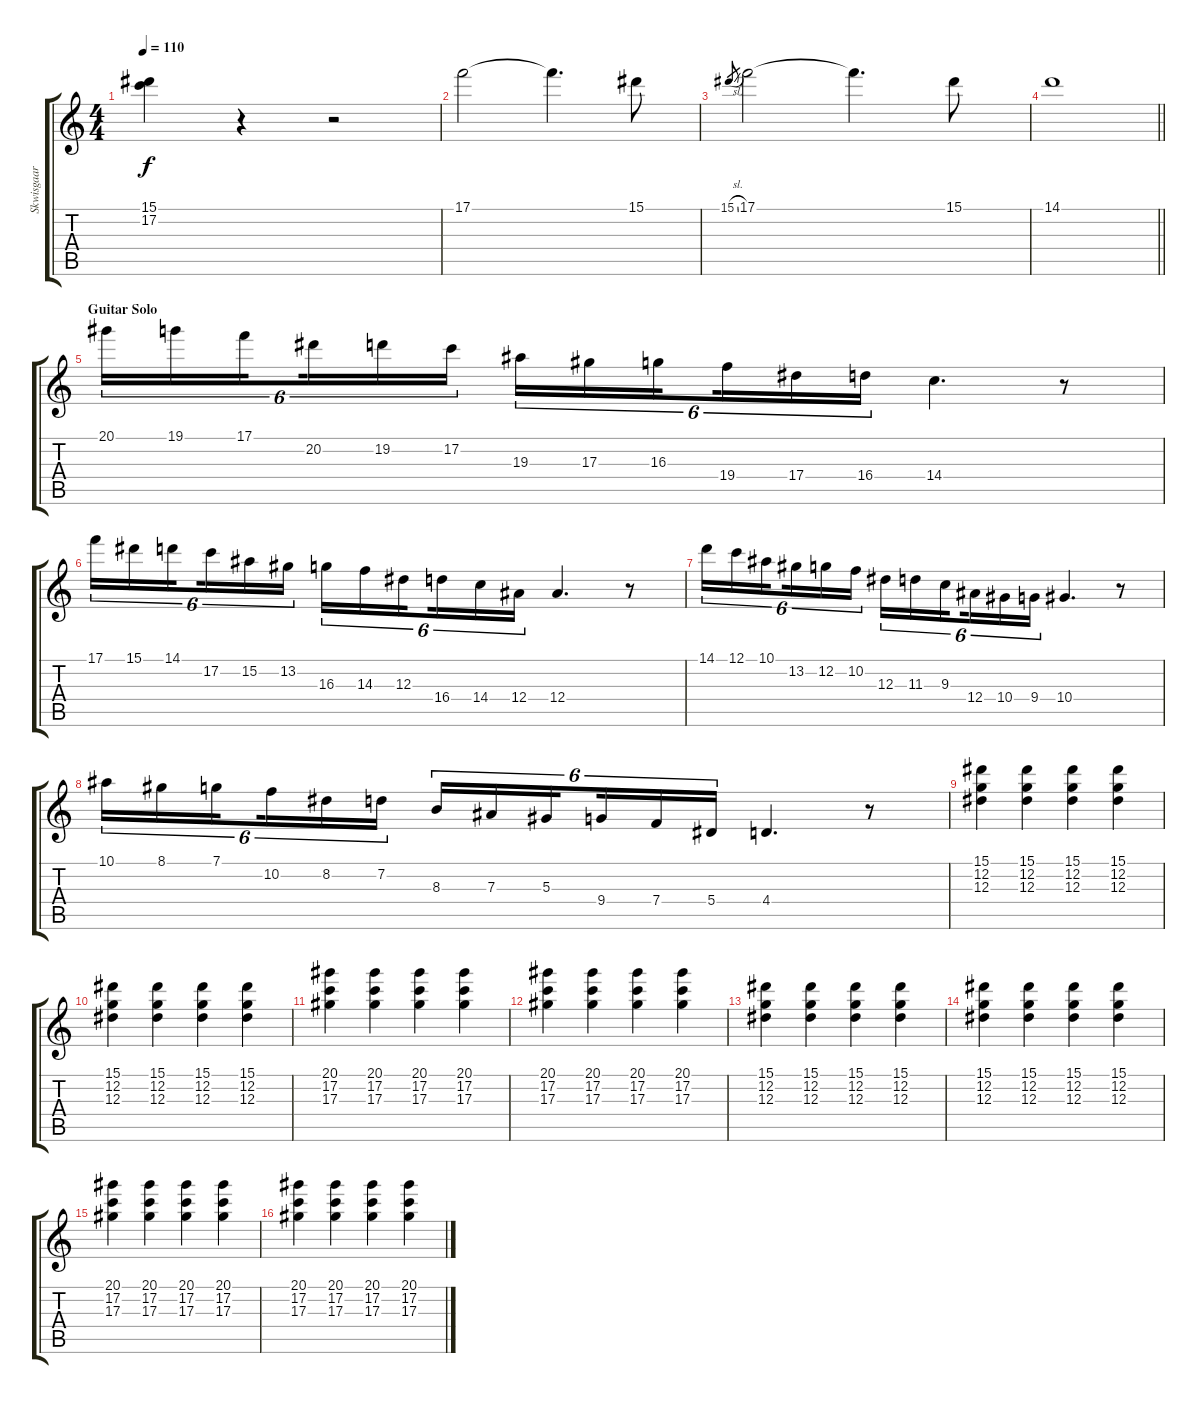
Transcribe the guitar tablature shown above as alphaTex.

\track ("Skwisgaar Skwigelf (Solo Guitar 1)" "Skwisgaar ") {instrument distortionguitar}
\staff {score tabs}
\tuning (C4 G3 Eb3 Bb2 F2 C2) {hide}
\ts (4 4)
\tempo 110
\clef g2
\ks c
(15.1 17.2).4{dy f} r.4 r.2{volume 0} |
17.1.2{volume 9} 17.1{t}.4{d} 15.1.8 |
15.1{sl}.8{gr} 17.1.2 17.1{t}.4{d} 15.1.8 |
\barLineRight lightlight
14.1.1 |
\section ("" "Guitar Solo")
20.1.16{tu (6 4) volume 16} 19.1.16{tu (6 4)} 17.1.16{tu (6 4) beam splitsecondary} 20.2.16{tu (6 4)} 19.2.16{tu (6 4)} 17.2.16{tu (6 4)} 19.3.16{tu (6 4)} 17.3.16{tu (6 4)} 16.3.16{tu (6 4) beam splitsecondary} 19.4.16{tu (6 4)} 17.4.16{tu (6 4)} 16.4.16{tu (6 4)} 14.4.4{d} r.8 |
17.1.16{tu (6 4)} 15.1.16{tu (6 4)} 14.1.16{tu (6 4) beam splitsecondary} 17.2.16{tu (6 4)} 15.2.16{tu (6 4)} 13.2.16{tu (6 4)} 16.3.16{tu (6 4)} 14.3.16{tu (6 4)} 12.3.16{tu (6 4) beam splitsecondary} 16.4.16{tu (6 4)} 14.4.16{tu (6 4)} 12.4.16{tu (6 4)} 12.4.4{d} r.8 |
14.1.16{tu (6 4)} 12.1.16{tu (6 4)} 10.1.16{tu (6 4) beam splitsecondary} 13.2.16{tu (6 4)} 12.2.16{tu (6 4)} 10.2.16{tu (6 4)} 12.3.16{tu (6 4)} 11.3.16{tu (6 4)} 9.3.16{tu (6 4) beam splitsecondary} 12.4.16{tu (6 4)} 10.4.16{tu (6 4)} 9.4.16{tu (6 4)} 10.4.4{d} r.8 |
10.1.16{tu (6 4)} 8.1.16{tu (6 4)} 7.1.16{tu (6 4) beam splitsecondary} 10.2.16{tu (6 4)} 8.2.16{tu (6 4)} 7.2.16{tu (6 4)} 8.3.16{tu (6 4)} 7.3.16{tu (6 4)} 5.3.16{tu (6 4) beam splitsecondary} 9.4.16{tu (6 4)} 7.4.16{tu (6 4)} 5.4.16{tu (6 4)} 4.4.4{d} r.8{volume 0} |
(15.1 12.2 12.3).4{volume 16} (15.1 12.2 12.3).4 (15.1 12.2 12.3).4 (15.1 12.2 12.3).4 |
(15.1 12.2 12.3).4 (15.1 12.2 12.3).4 (15.1 12.2 12.3).4 (15.1 12.2 12.3).4 |
(20.1 17.2 17.3).4 (20.1 17.2 17.3).4 (20.1 17.2 17.3).4 (20.1 17.2 17.3).4 |
(20.1 17.2 17.3).4 (20.1 17.2 17.3).4 (20.1 17.2 17.3).4 (20.1 17.2 17.3).4 |
(15.1 12.2 12.3).4 (15.1 12.2 12.3).4 (15.1 12.2 12.3).4 (15.1 12.2 12.3).4 |
(15.1 12.2 12.3).4 (15.1 12.2 12.3).4 (15.1 12.2 12.3).4 (15.1 12.2 12.3).4 |
(20.1 17.2 17.3).4 (20.1 17.2 17.3).4 (20.1 17.2 17.3).4 (20.1 17.2 17.3).4 |
(20.1 17.2 17.3).4 (20.1 17.2 17.3).4 (20.1 17.2 17.3).4 (20.1 17.2 17.3).4
